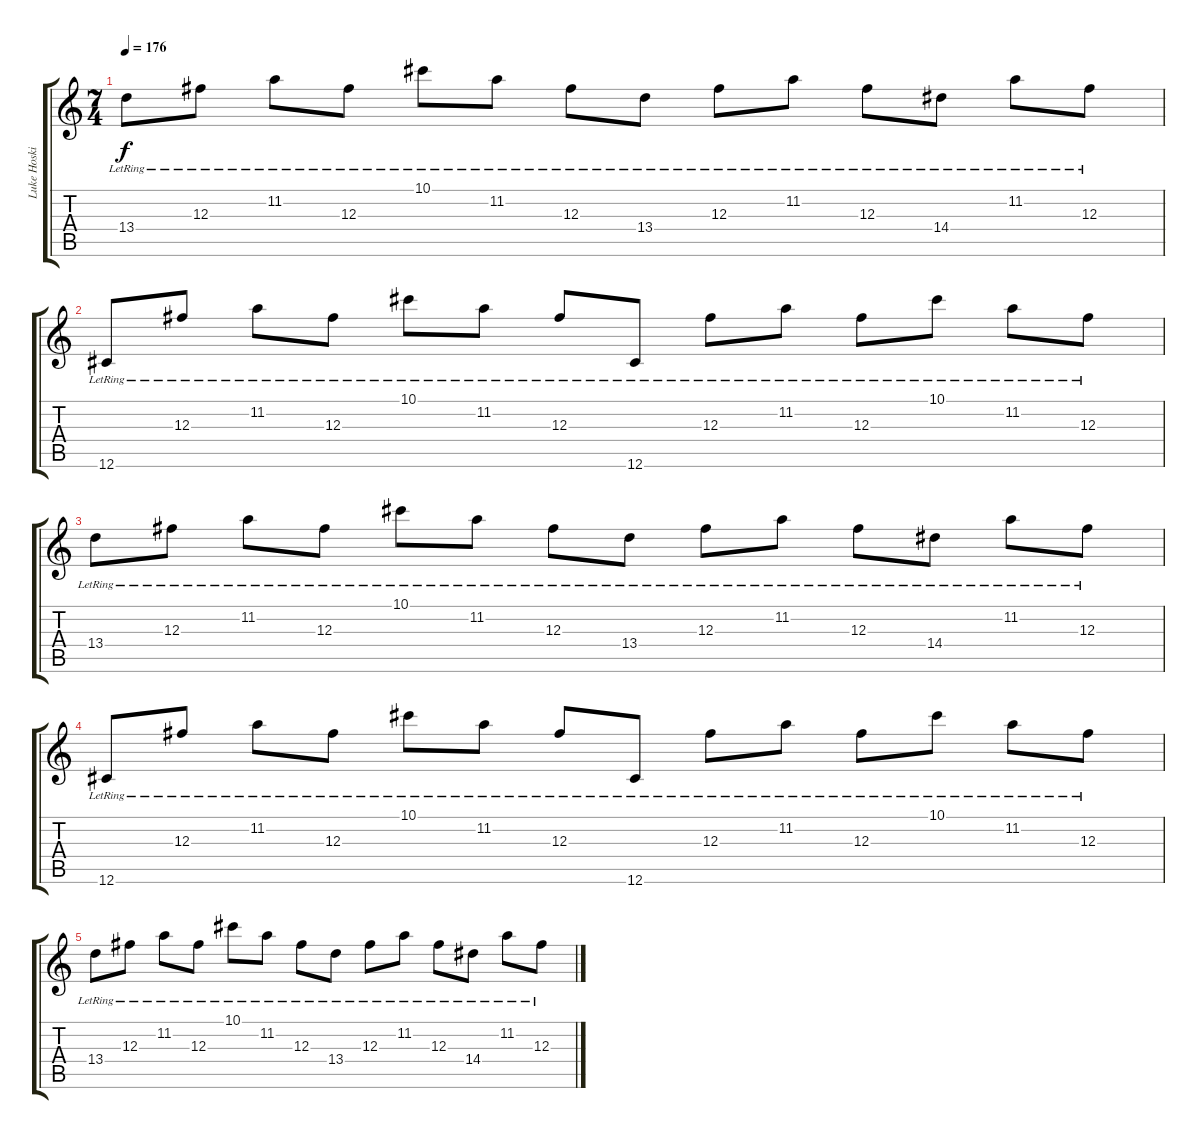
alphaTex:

\track ("Luke Hoskin" "Luke Hoski") {instrument overdrivenguitar}
\staff {score tabs}
\tuning (Eb4 Bb3 Gb3 Db3 Ab2 Db2) {hide}
\ts (7 4)
\tempo 176
\clef g2
\ks c
13.4{lr}.8{dy f} 12.3{lr}.8 11.2{lr}.8 12.3{lr}.8 10.1{lr}.8 11.2{lr}.8 12.3{lr}.8 13.4{lr}.8 12.3{lr}.8 11.2{lr}.8 12.3{lr}.8 14.4{lr}.8 11.2{lr}.8 12.3{lr}.8 |
12.6{lr}.8 12.3{lr}.8 11.2{lr}.8 12.3{lr}.8 10.1{lr}.8 11.2{lr}.8 12.3{lr}.8 12.6{lr}.8 12.3{lr}.8 11.2{lr}.8 12.3{lr}.8 10.1{lr}.8 11.2{lr}.8 12.3{lr}.8 |
13.4{lr}.8 12.3{lr}.8 11.2{lr}.8 12.3{lr}.8 10.1{lr}.8 11.2{lr}.8 12.3{lr}.8 13.4{lr}.8 12.3{lr}.8 11.2{lr}.8 12.3{lr}.8 14.4{lr}.8 11.2{lr}.8 12.3{lr}.8 |
12.6{lr}.8{volume 0} 12.3{lr}.8 11.2{lr}.8 12.3{lr}.8 10.1{lr}.8 11.2{lr}.8 12.3{lr}.8 12.6{lr}.8 12.3{lr}.8 11.2{lr}.8 12.3{lr}.8 10.1{lr}.8 11.2{lr}.8 12.3{lr}.8 |
13.4{lr}.8 12.3{lr}.8 11.2{lr}.8 12.3{lr}.8 10.1{lr}.8 11.2{lr}.8 12.3{lr}.8 13.4{lr}.8 12.3{lr}.8 11.2{lr}.8 12.3{lr}.8 14.4{lr}.8 11.2{lr}.8 12.3{lr}.8
